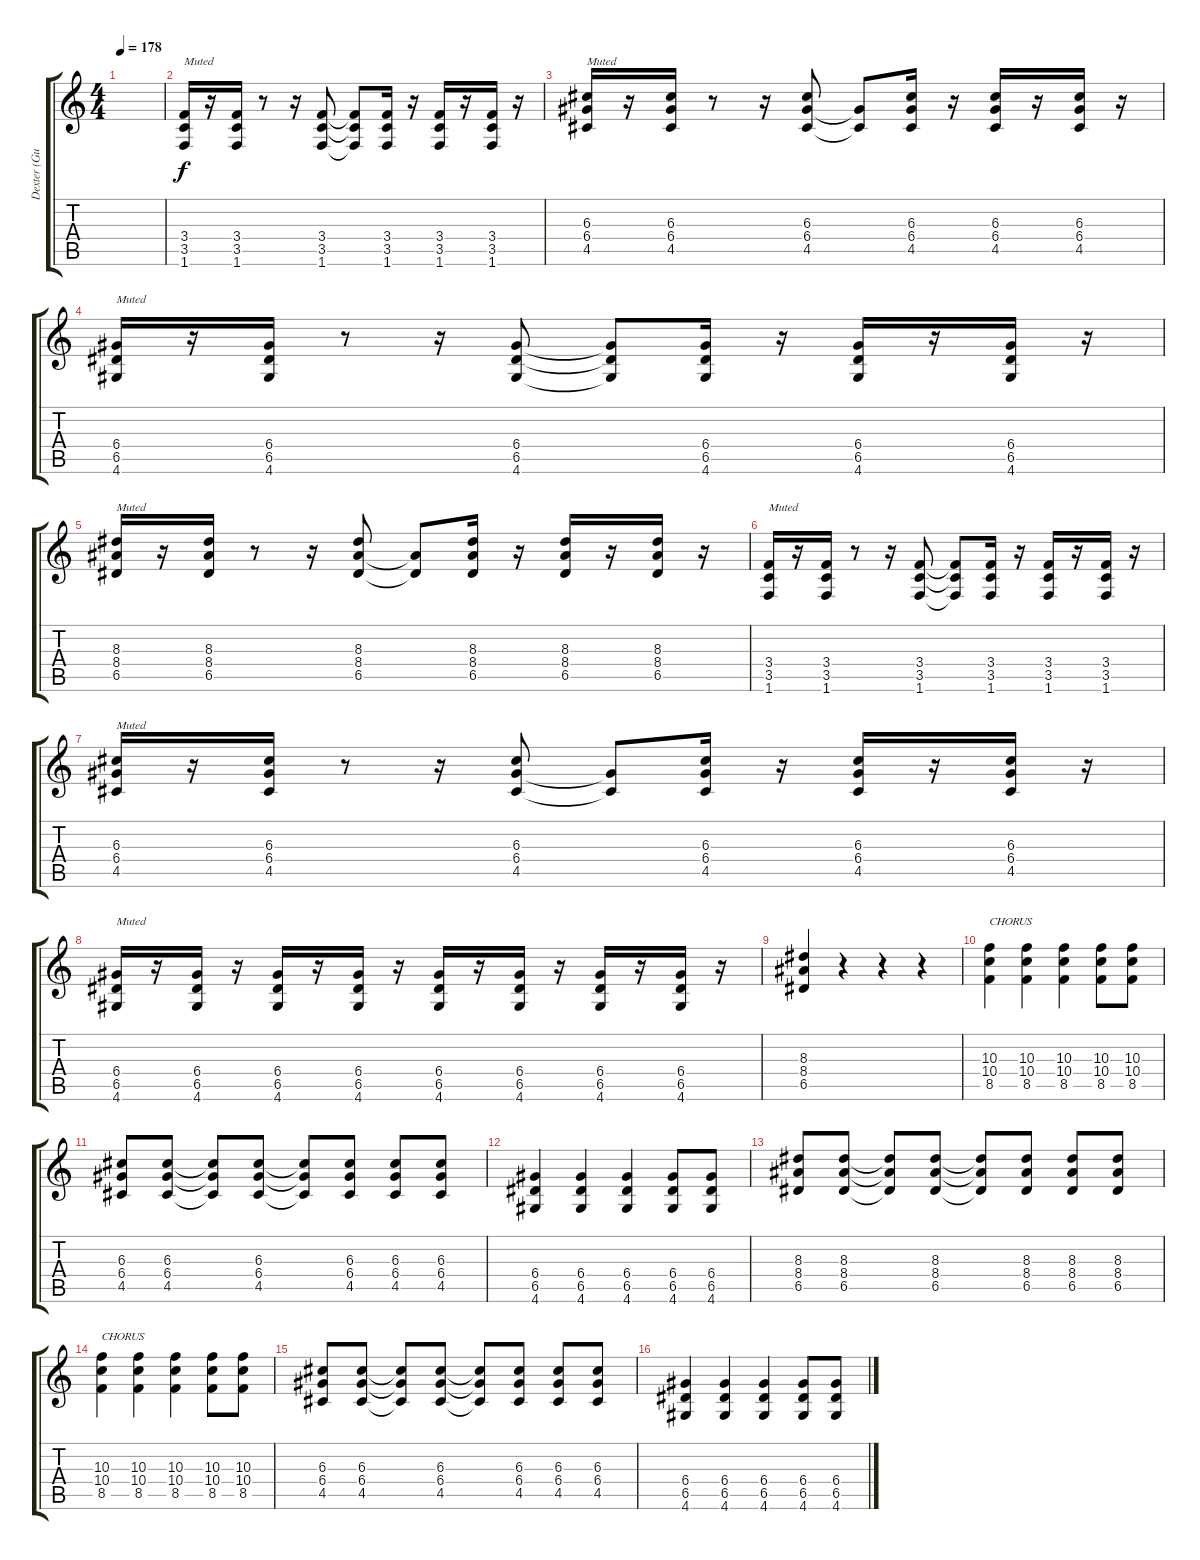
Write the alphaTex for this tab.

\track ("Dexter (Guitar)" "Dexter (Gu") {instrument distortionguitar}
\staff {score tabs}
\tuning (E4 B3 G3 D3 A2 E2) {hide}
\ts (4 4)
\tempo 178
\clef g2
\ks c
|
(3.4 3.5 1.6).16{txt "Muted"} r.16 (3.4 3.5 1.6).16 r.8 r.16 (3.4 3.5 1.6).8 (3.4{t} 3.5{t} 1.6{t}).8 (3.4 3.5 1.6).16 r.16 (3.4 3.5 1.6).16 r.16 (3.4 3.5 1.6).16 r.16 |
(6.3 6.4 4.5).16{txt "Muted"} r.16 (6.3 6.4 4.5).16 r.8 r.16 (6.3 6.4 4.5).8 (6.4{t} 4.5{t}).8 (6.3 6.4 4.5).16 r.16 (6.3 6.4 4.5).16 r.16 (6.3 6.4 4.5).16 r.16 |
(6.4 6.5 4.6).16{txt "Muted"} r.16 (6.4 6.5 4.6).16 r.8 r.16 (6.4 6.5 4.6).8 (6.4{t} 6.5{t} 4.6{t}).8 (6.4 6.5 4.6).16 r.16 (6.4 6.5 4.6).16 r.16 (6.4 6.5 4.6).16 r.16 |
(8.3 8.4 6.5).16{txt "Muted"} r.16 (8.3 8.4 6.5).16 r.8 r.16 (8.3 8.4 6.5).8 (8.4{t} 6.5{t}).8 (8.3 8.4 6.5).16 r.16 (8.3 8.4 6.5).16 r.16 (8.3 8.4 6.5).16 r.16 |
(3.4 3.5 1.6).16{txt "Muted"} r.16 (3.4 3.5 1.6).16 r.8 r.16 (3.4 3.5 1.6).8 (3.4{t} 3.5{t} 1.6{t}).8 (3.4 3.5 1.6).16 r.16 (3.4 3.5 1.6).16 r.16 (3.4 3.5 1.6).16 r.16 |
(6.3 6.4 4.5).16{txt "Muted"} r.16 (6.3 6.4 4.5).16 r.8 r.16 (6.3 6.4 4.5).8 (6.4{t} 4.5{t}).8 (6.3 6.4 4.5).16 r.16 (6.3 6.4 4.5).16 r.16 (6.3 6.4 4.5).16 r.16 |
(6.4 6.5 4.6).16{txt "Muted"} r.16 (6.4 6.5 4.6).16 r.16 (6.4 6.5 4.6).16 r.16 (6.4 6.5 4.6).16 r.16 (6.4 6.5 4.6).16 r.16 (6.4 6.5 4.6).16 r.16 (6.4 6.5 4.6).16 r.16 (6.4 6.5 4.6).16 r.16 |
(8.3 8.4 6.5).4 r.4 r.4 r.4 |
(10.3 10.4 8.5).4{txt "CHORUS"} (10.3 10.4 8.5).4 (10.3 10.4 8.5).4 (10.3 10.4 8.5).8 (10.3 10.4 8.5).8 |
(6.3 6.4 4.5).8 (6.3 6.4 4.5).8 (6.3{t} 6.4{t} 4.5{t}).8 (6.3 6.4 4.5).8 (6.3{t} 6.4{t} 4.5{t}).8 (6.3 6.4 4.5).8 (6.3 6.4 4.5).8 (6.3 6.4 4.5).8 |
(6.4 6.5 4.6).4 (6.4 6.5 4.6).4 (6.4 6.5 4.6).4 (6.4 6.5 4.6).8 (6.4 6.5 4.6).8 |
(8.3 8.4 6.5).8 (8.3 8.4 6.5).8 (8.3{t} 8.4{t} 6.5{t}).8 (8.3 8.4 6.5).8 (8.3{t} 8.4{t} 6.5{t}).8 (8.3 8.4 6.5).8 (8.3 8.4 6.5).8 (8.3 8.4 6.5).8 |
(10.3 10.4 8.5).4{txt "CHORUS"} (10.3 10.4 8.5).4 (10.3 10.4 8.5).4 (10.3 10.4 8.5).8 (10.3 10.4 8.5).8 |
(6.3 6.4 4.5).8 (6.3 6.4 4.5).8 (6.3{t} 6.4{t} 4.5{t}).8 (6.3 6.4 4.5).8 (6.3{t} 6.4{t} 4.5{t}).8 (6.3 6.4 4.5).8 (6.3 6.4 4.5).8 (6.3 6.4 4.5).8 |
(6.4 6.5 4.6).4 (6.4 6.5 4.6).4 (6.4 6.5 4.6).4 (6.4 6.5 4.6).8 (6.4 6.5 4.6).8
